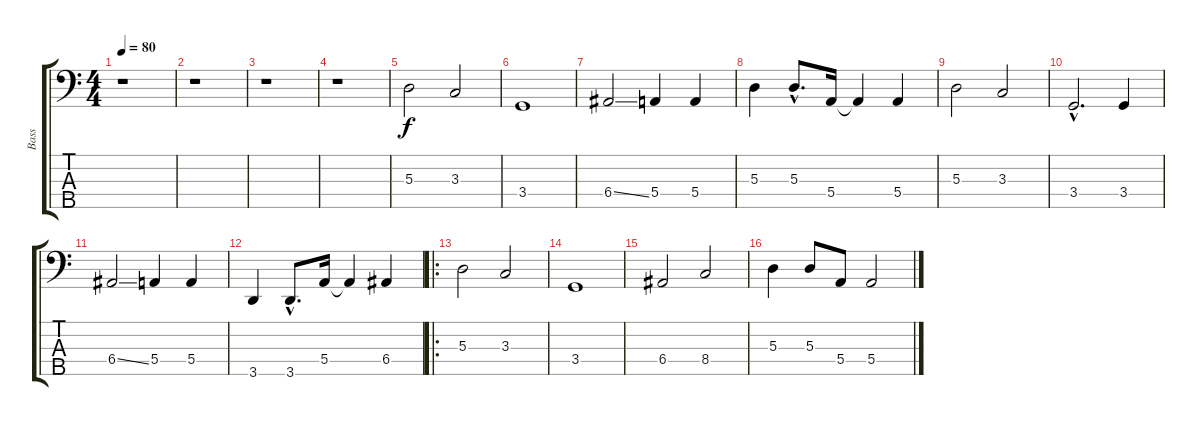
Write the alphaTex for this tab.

\track ("Bass" "Bass") {instrument electricbassfinger}
\staff {score tabs}
\tuning (G2 D2 A1 E1 B0) {hide}
\ts (4 4)
\tempo 80
\clef f4
\ks c
r.1{dy f instrument electricbassfinger} |
r.1 |
r.1 |
r.1 |
5.3.2 3.3.2 |
3.4.1 |
6.4{ss}.2 5.4.4 5.4.4 |
5.3.4 5.3{hac}.8{d} 5.4.16 5.4{t}.4 5.4.4 |
5.3.2 3.3.2 |
3.4{hac}.2{d} 3.4.4 |
6.4{ss}.2 5.4.4 5.4.4 |
3.5.4 3.5{hac}.8{d} 5.4.16 5.4{t}.4 6.4.4 |
\ro
5.3.2 3.3.2 |
3.4.1 |
6.4.2 8.4.2 |
5.3.4 5.3.8 5.4.8 5.4.2
